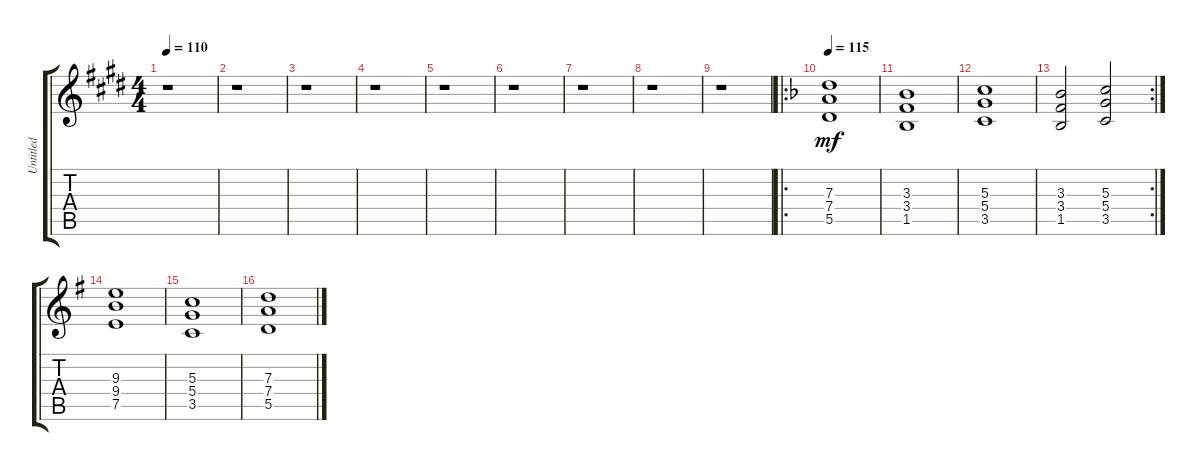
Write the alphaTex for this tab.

\track ("Untitled" "Untitled") {instrument distortionguitar}
\staff {score tabs}
\tuning (E4 B3 G3 D3 A2 E2) {hide}
\ts (4 4)
\tempo 110
\clef g2
\ks c#minor
r.1{dy f} |
r.1 |
r.1 |
r.1 |
r.1 |
r.1 |
r.1 |
r.1 |
r.1 |
\ro
\tempo 115
\ks f
(7.3 7.4 5.5).1{dy mf} |
(3.3 3.4 1.5).1 |
(5.3 5.4 3.5).1 |
\rc 2
(3.3 3.4 1.5).2 (5.3 5.4 3.5).2 |
\ks g
(9.3 9.4 7.5).1 |
(5.3 5.4 3.5).1 |
(7.3 7.4 5.5).1
